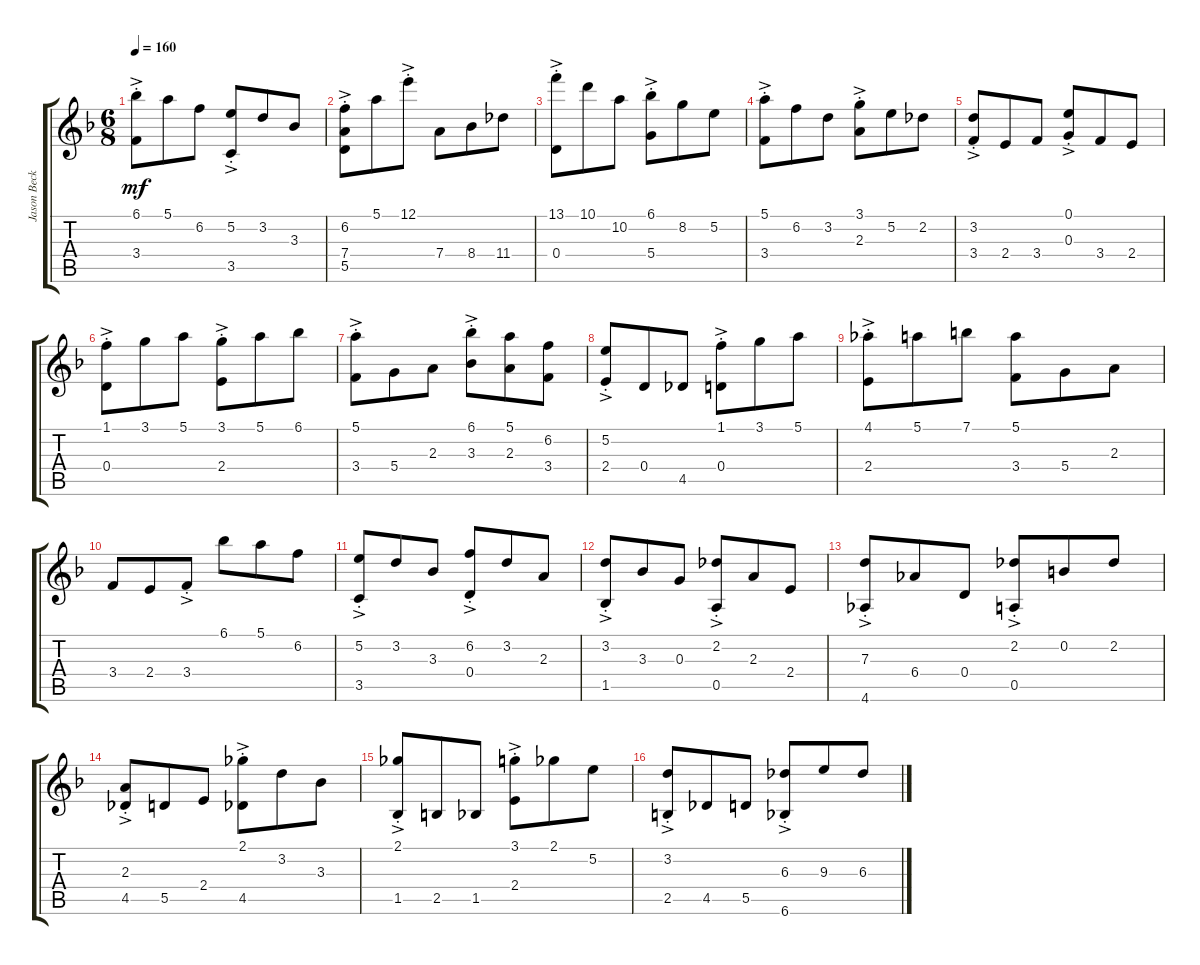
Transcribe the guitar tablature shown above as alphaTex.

\track ("Jason Becker Acoustic" "Jason Beck") {instrument acousticguitarsteel}
\staff {score tabs}
\tuning (E4 B3 G3 D3 A2 E2) {hide}
\ts (6 8)
\tempo 160
\clef g2
\ks f
(6.1 3.4{ac st}).8{dy mf} 5.1.8 6.2.8 (5.2 3.5{ac st}).8 3.2.8 3.3.8 |
(6.2 7.4 5.5{ac st}).8 5.1.8 12.1{ac st}.8 7.4.8 8.4.8 11.4.8 |
(13.1{ac st} 0.4).8 10.1.8 10.2.8 (6.1 5.4{ac st}).8 8.2.8 5.2.8 |
(5.1 3.4{ac st}).8 6.2.8 3.2.8 (3.1 2.3{ac st}).8 5.2.8 2.2.8 |
(3.2 3.4{ac st}).8 2.4.8 3.4.8 (0.1 0.3{ac st}).8 3.4.8 2.4.8 |
(1.1 0.4{ac st}).8 3.1.8 5.1.8 (3.1 2.4{ac st}).8 5.1.8 6.1.8 |
(5.1 3.4{ac st}).8 5.4.8 2.3.8 (6.1 3.3{ac st}).8 (5.1 2.3).8 (6.2 3.4).8 |
(5.2 2.4{ac st}).8 0.4.8 4.5.8 (1.1 0.4{ac st}).8 3.1.8 5.1.8 |
(4.1 2.4{ac st}).8 5.1.8 7.1.8 (5.1 3.4).8 5.4.8 2.3.8 |
3.4.8 2.4.8 3.4{ac st}.8 6.1.8 5.1.8 6.2.8 |
(5.2 3.5{ac st}).8 3.2.8 3.3.8 (6.2 0.4{ac st}).8 3.2.8 2.3.8 |
(3.2 1.5{ac st}).8 3.3.8 0.3.8 (2.2 0.5{ac st}).8 2.3.8 2.4.8 |
(7.3 4.6{ac st}).8 6.4.8 0.4.8 (2.2 0.5{ac st}).8 0.2.8 2.2.8 |
(2.3 4.5{ac st}).8 5.5.8 2.4.8 (2.1 4.5{ac st}).8 3.2.8 3.3.8 |
(2.1 1.5{ac st}).8 2.5.8 1.5.8 (3.1 2.4{ac st}).8 2.1.8 5.2.8 |
(3.2 2.5{ac st}).8 4.5.8 5.5.8 (6.3 6.6{ac st}).8 9.3.8 6.3.8
